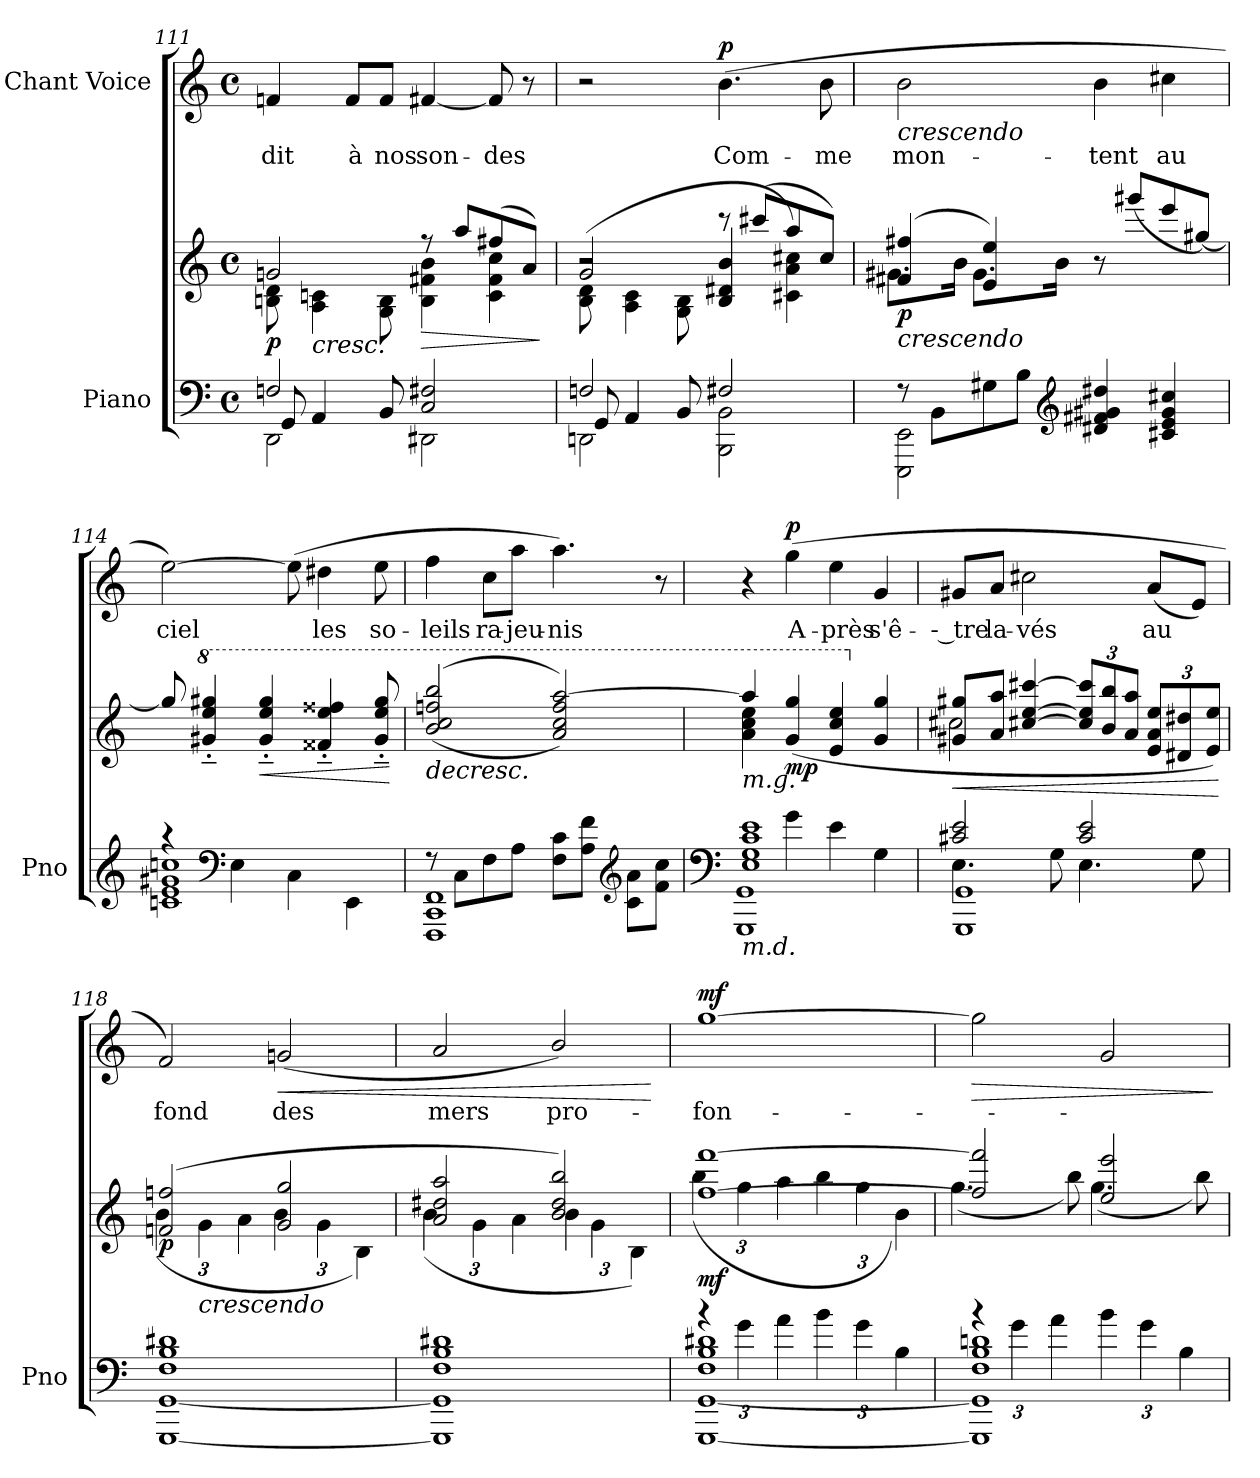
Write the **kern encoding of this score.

**kern	**kern	**dynam	**kern	**text	**dynam
*part2	*part2	*part2	*part1	*part1	*part1
*staff3	*staff2	*staff2/3	*staff1	*staff1	*staff1
*I"Piano	*	*	*I"Chant Voice	*	*
*I'Pno	*	*	*	*	*
*clefF4	*clefG2	*	*clefG2	*	*
*k[]	*k[]	*	*k[]	*	*
*M4/4	*M4/4	*	*M4/4	*	*
*met(c)	*met(c)	*	*met(c)	*	*
=111	=111	=111	=111	=111	=111
*^	*^	*	*	*	*
*	*^	*	*	*	*	*	*
!	!	!	!	!	!LO:DY:b	!	!LO:LY:b	!
2Fn/	8GG/	2DD\	2gn/	(8Bn\ 8d\	p	4fn/	-dit	.
!	!	!	!	!	!LO:HP:b	!	!	!
.	4AA/	.	.	4A\ 4cn\	<	.	.	.
!	!	!	!	!	!	!	!LO:LY:b	!
.	.	.	.	.	.	8f/L	à	.
!	!	!	!	!	!	!	!LO:LY:b	!
.	8BB/	.	.	8G\ 8B\	.	8f/J	nos	.
!	!	!	!	!	!LO:HP:b	!	!LO:LY:b	!
2ryy	2C/ 2F#X/	2DD#X\	8r	4B\ 4f#X\ 4b\	>	[4f#X/	son-	.
.	.	.	(8aa/L	.	.	.	.	.
!	!	!	!	!	!	!	!LO:LY:b	!
.	.	.	(8ff#X/	4c\ 4f#\ 4cc\	.	8f#/]	-des	.
.	.	.	8a/J)	.	.	8r	.	.
*v	*v	*v	*	*	*	*	*	*
*	*v	*v	*	*	*	*
.	.	]	.	.	.
=112	=112	=112	=112	=112	=112
*^	*^	*	*	*	*
*	*^	*	*^	*	*	*	*
2Fn/	8GG/	2DDn\	2r	(8B\ 8d\	2g/	.	2r	.	.
.	4AA/	.	.	4A\ 4c\	.	.	.	.	.
.	8BB/	.	.	8G\ 8B\	.	.	.	.	.
!	!	!	!	!	!	!	!	!LO:LY:b	!LO:DY:b
2ryy	2F#X/	2BBB\ 2BB\	8r	4B/ 4d#X/ 4b/	2ryy	.	(4.b\	Com-	p
.	.	.	(8ccc#X/L	.	.	.	.	.	.
.	.	.	8aa/	4c#X\ 4a\ 4cc#X\)	.	.	.	.	.
!	!	!	!	!	!	!	!	!LO:LY:b	!
.	.	.	8cc#/J)	.	.	.	8b\	-me	.
*	*v	*v	*	*	*	*	*	*	*
*	*	*	*v	*v	*	*	*	*
!!LO:PB:g=z
=113	=113	=113	=113	=113	=113	=113	=113
!	!	!	!	!	!LO:TX:b:i:t=crescendo	!	!
!	!	!LO:TX:b:i:t=crescendo	!	!	!	!	!
!	!	!	!	!LO:DY:b	!	!LO:LY:b	!
8r	2EEE\ 2EE\	(4f#X/ 4ff#X/	8.g#X\L	p	2b\	mon-	.
8BB\L	.	.	.	.	.	.	.
.	.	.	16b\Jk	.	.	.	.
8G#X\	.	4e/ 4ee/)	8.g#\L	.	.	.	.
8B\J	.	.	.	.	.	.	.
.	.	.	16b\Jk	.	.	.	.
*clefG2	*	*	*	*	*	*	*
!	!	!	!	!	!	!LO:LY:b	!
4d#X/ 4f#X/ 4g#X/ 4dd#X/	2ryy	8r	2ryy	.	4b\	-tent	.
.	.	(8ggg#X/L	.	.	.	.	.
!	!	!	!	!	!	!LO:LY:b	!
4c#X/ 4e/ 4g#/ 4cc#X/	.	8eee/	.	.	4cc#X\	au	.
.	.	[8gg#X/J)	.	.	.	.	.
*	*	*v	*v	*	*	*	*
=114	=114	=114	=114	=114	=114	=114
!	!	!	!	!	!LO:LY:b	!
4r	1cn 1e 1g#X 1ccn	8gg#/]	.	[2ee\)	ciel	.
*	*	*8va	*	*	*	*
.	.	4gg#X/'~ 4eee/'~ 4ggg#X/'~	.	.	.	.
*clefF4	*	*	*	*	*	*
4E\	.	.	.	.	.	.
!	!	!	!LO:HP:b	!	!	!
.	.	4gg#/'~ 4eee/'~ 4ggg#/'~	<	.	.	.
4C\	.	.	.	(8ee\]	.	.
!	!	!	!	!	!LO:LY:b	!
.	.	4ff##X/'~ 4eee/'~ 4fff##X/'~	.	4dd#X\	les	.
4EE\	.	.	.	.	.	.
!	!	!	!	!	!LO:LY:b	!
.	.	8gg#/'~ 8eee/'~ 8ggg#/'~	.	8ee\	so-	.
*v	*v	*	*	*	*	*
.	.	[	.	.	.
=115	=115	=115	=115	=115	=115
*^	*	*	*	*	*
!	!	!	!LO:HP:b	!	!LO:LY:b	!
8r	1FFF 1CC 1FF)	((2bb/ 2ccc/ 2fffn/ 2bbb/	>	4ff\	-leils	.
8C\L	.	.	.	.	.	.
!	!	!	!	!	!LO:LY:b	!
8F\	.	.	.	8cc\L	ra-	.
!	!	!	!	!	!LO:LY:b	!
8A\J	.	.	.	8aa\J	-jeu-	.
!	!	!	!	!	!LO:LY:b	!
8F\ 8c\L	.	2aa/ 2ccc/ 2fff/ [2aaa/))	.	4.aa\)	-nis	.
8A\ 8f\J	.	.	.	.	.	.
*clefG2	*	*	*	*	*	*
8c\ 8a\L	.	.	.	.	.	.
8f\ 8cc\J	.	.	.	8r	.	.
*v	*v	*	*	*	*	*
.	.	[	.	.	.
=116	=116	=116	=116	=116	=116
*clefF4	*	*	*	*	*
*^	*^	*	*	*	*
*	*^	*	*	*	*	*	*
!	!	!	!LO:TX:b:i:t=m.g.	!	!	!	!	!
!LO:TX:b:i:t=m.d.	!	!	!	!	!	!	!	!
4ryy	1E 1G 1c 1e	1GGG 1GG	4aaa/]	4aa\ 4ccc\ 4eee\	.	4r	.	.
!	!	!	!	!	!LO:DY:b	!	!LO:LY:b	!LO:DY:b
4g\	.	.	(4gg/ 4ggg/	2.ryy	mp	(4gg\	A-	p
!	!	!	!	!	!	!	!LO:LY:b	!
4e\	.	.	4ee/ 4ccc/ 4eee/	.	.	4ee\	-près	.
*	*	*	*X8va	*	*	*	*	*
!	!	!	!	!	!	!	!LO:LY:b	!
4G\	.	.	4g/ 4gg/	.	.	4g/	s'ê-	.
!!LO:LB:g=z
=117	=117	=117	=117	=117	=117	=117	=117	=117
!	!	!	!	!	!LO:HP:b	!	!LO:LY:b	!
2c#X/ 2e/	4.E\	1GGG 1GG	8g#X/ 8gg#X/L	2cc#X\	<	8g#X/L	-- tre	.
!	!	!	!	!	!	!	!LO:LY:b	!
.	.	.	8a/ 8aa/J	.	.	8a/J	la-	.
!	!	!	!	!	!	!	!LO:LY:b	!
.	.	.	[4cc#X/ [4ee/ [4ccc#X/	.	.	2cc#X\	-vés	.
.	8G\	.	.	.	.	.	.	.
*	*	*	*Xbrackettup	*	*	*	*	*
2c#/ 2e/	4.E\	.	12cc#/] 12ee/] 12ccc#/]L	2ryy	]	.	.	.
.	.	.	12b/ 12bb/	.	.	.	.	.
.	.	.	12a/ 12aa/J	.	.	.	.	.
!	!	!	!	!	!	!	!LO:LY:b	!
.	.	.	12e/ 12a/ 12ee/L	.	.	(8a/L	au	.
.	.	.	12d#X/ 12dd#X/	.	.	.	.	.
.	8G\	.	.	.	.	8e/J)	.	.
.	.	.	12e/ 12ee/J)	.	.	.	.	.
*v	*v	*v	*	*	*	*	*	*
*	*v	*v	*	*	*	*
.	.	[	.	.	.
=118	=118	=118	=118	=118	=118
*^	*^	*	*	*	*
!	!	!	!	!LO:DY:b	!	!LO:LY:b	!
1F 1B 1d#X	[1GGG [1GG	(2fn/ 2ffn/	(6b\	p	2f/)	fond	.
!	!	!	!LO:TX:b:i:t=crescendo	!	!	!	!
.	.	.	6g\	.	.	.	.
.	.	.	6a\	.	.	.	.
!	!	!	!	!	!	!LO:LY:b	!LO:HP:b
.	.	2g/ 2gg/	6b\	.	(2gn/	des	<
.	.	.	6g\	.	.	.	.
.	.	.	6B\)	.	.	.	.
=119	=119	=119	=119	=119	=119	=119	=119
!	!	!	!	!	!	!LO:LY:b	!
1F 1B 1d#X	1GGG] 1GG]	2a/ 2dd#X/ 2aa/	(6b\	.	2a/	mers	.
.	.	.	6g\	.	.	.	.
.	.	.	6a\	.	.	.	.
!	!	!	!	!	!	!LO:LY:b	!
.	.	2b/ 2dd#/ 2bb/)	6b\	.	2b/)	pro-	.
.	.	.	6g\	.	.	.	.
.	.	.	6B\)	.	.	.	.
*v	*v	*	*	*	*	*	*
*	*v	*v	*	*	*	*
.	.	.	.	.	[
=120	=120	=120	=120	=120	=120
*Xbrackettup	*	*	*	*	*
*^	*^	*	*	*	*
!	!	!	!	!LO:DY:b	!	!LO:LY:b	!LO:DY:b
6r	[1GGG [1GG 1F 1B 1d#X	[1ff [1fff	(6bb\	mf	[1gg	-fon-	mf
6g\	.	.	6gg\	.	.	.	.
6a\	.	.	6aa\	.	.	.	.
6b\	.	.	6bb\	.	.	.	.
6g\	.	.	6gg\	.	.	.	.
6B\	.	.	6b\)	.	.	.	.
!!LO:LB:g=z
=121	=121	=121	=121	=121	=121	=121	=121
!	!	!	!	!	!	!	!LO:HP:b
6r	1GGG] 1GG] 1F 1B 1dn	2ff/] 2fff/]	(4.gg\	.	2gg\]	.	>
6g\	.	.	.	.	.	.	.
6a\	.	.	.	.	.	.	.
.	.	.	8bb\)	.	.	.	.
6b\	.	2ee/ 2eee/	(4.gg\	.	2g/	.	.
6g\	.	.	.	.	.	.	.
6B\	.	.	.	.	.	.	.
.	.	.	8bb\)	.	.	.	.
*v	*v	*	*	*	*	*	*
*	*v	*v	*	*	*	*
.	.	.	.	.	]
=	=	=	=	=	=
*-	*-	*-	*-	*-	*-
